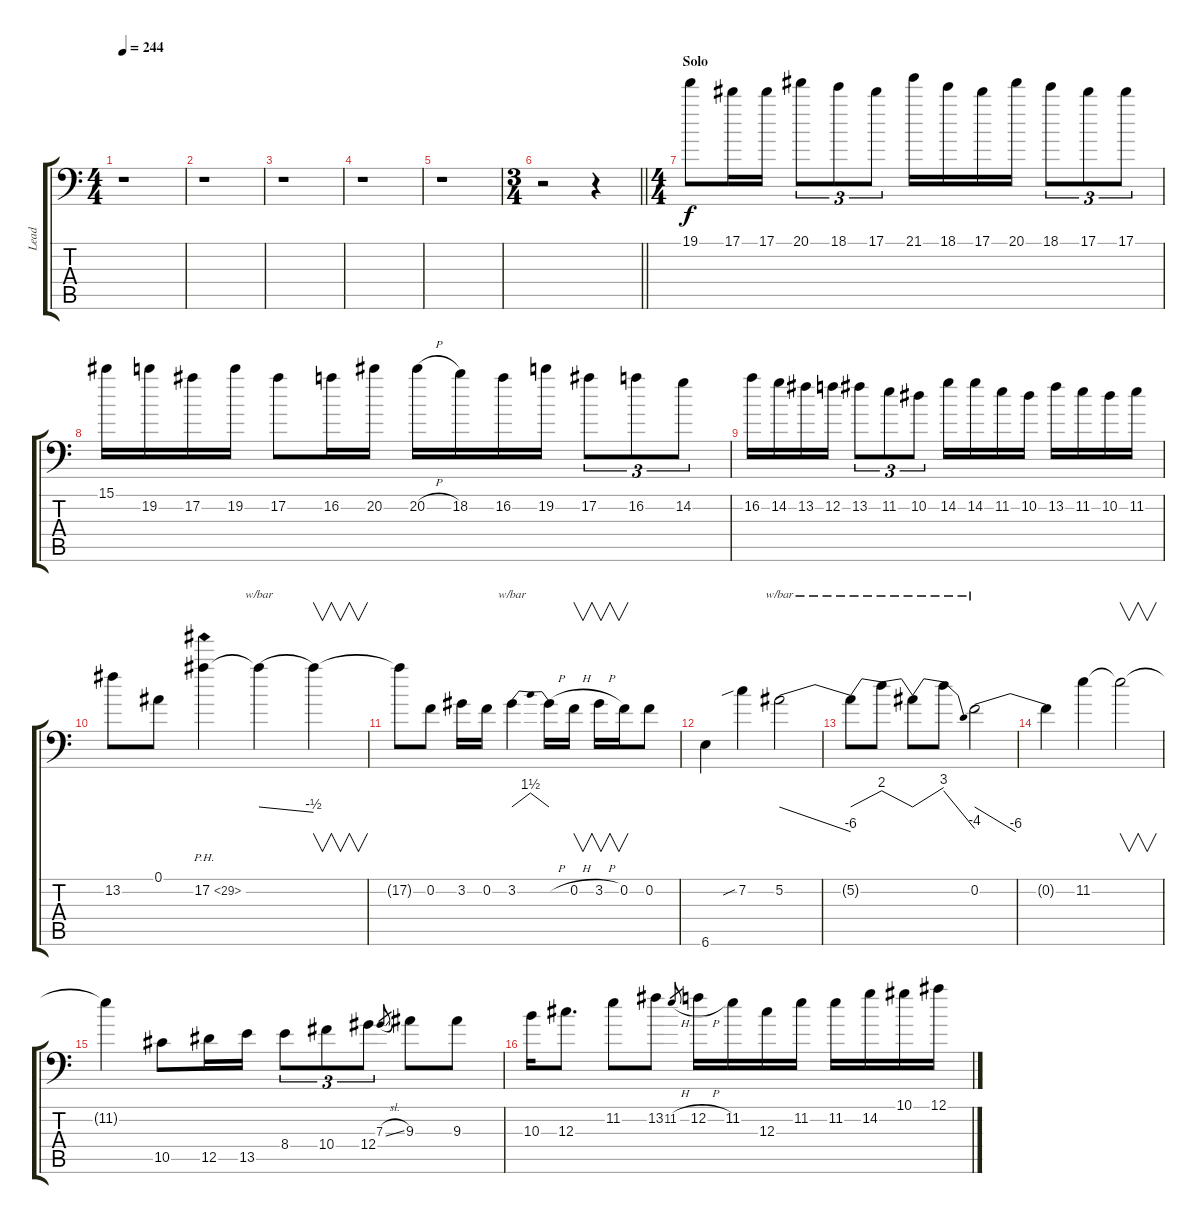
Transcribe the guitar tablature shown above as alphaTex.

\track ("Lead" "Lead") {instrument overdrivenguitar}
\staff {score tabs}
\tuning (Bb3 F3 Db3 Ab2 Eb2 Bb1) {hide}
\ts (4 4)
\tempo 244
\clef f4
\ks c
r.1{dy f} |
r.1 |
r.1 |
r.1 |
r.1 |
\ts (3 4)
\barLineRight lightlight
r.2 r.4 |
\ts (4 4)
\section ("" "Solo")
19.1.8 17.1.16 17.1.16 20.1.8{tu (3 2)} 18.1.8{tu (3 2)} 17.1.8{tu (3 2)} 21.1.16 18.1.16 17.1.16 20.1.16 18.1.8{tu (3 2)} 17.1.8{tu (3 2)} 17.1.8{tu (3 2)} |
15.1.16 19.2.16 17.2.16 19.2.16 17.2.8 16.2.16 20.2.16 20.2{h}.16 18.2.16 16.2.16 19.2.16 17.2.8{tu (3 2)} 16.2.8{tu (3 2)} 14.2.8{tu (3 2)} |
16.2.16 14.2.16 13.2.16 12.2.16 13.2.8{tu (3 2)} 11.2.8{tu (3 2)} 10.2.8{tu (3 2)} 14.2.16 14.2.16 11.2.16 10.2.16 13.2.16 11.2.16 10.2.16 11.2.16 |
13.2.8 0.1.8 17.2{ph 12}.4 17.2{t}.4{tbe (dive default 0 0 60 -2)} 17.2{t}.4{v} |
17.2{t}.8 0.2.8 3.2.16 0.2.16 3.2.4{tbe (dip default 0 0 30 6 60 0)} 3.2{h t}.16 0.2{h}.16{v} 3.2{h}.16{v} 0.2.16{v} 0.2.8 |
6.6.4 7.2{sib}.4 5.2.2{tbe (dive default 0 0 60 -24)} |
5.2{t}.8{tbe (dive default 0 0 60 8)} 5.2{t}.8{tbe (dive default 0 8 60 0)} 5.2{t}.8{tbe (dive default 0 0 60 12)} 5.2{t}.8{tbe (dive default 0 8 60 -16)} 0.2.2{tbe (dive default 0 0 60 -24)} |
0.2{t}.4 11.2.4 11.2{t}.2{v} |
11.2{t}.4 10.5.8 12.5.16 13.5.16 8.4.8{tu (3 2)} 10.4.8{tu (3 2)} 12.4.8{tu (3 2)} 7.3{sl}.8{gr} 9.3.8 9.3.8 |
10.3.16 12.3.8{d} 11.2.8 13.2.8 11.2{h}.8{gr} 12.2{h}.16 11.2.16 12.3.16 11.2.16 11.2.16 14.2.16 10.1.16 12.1.16
